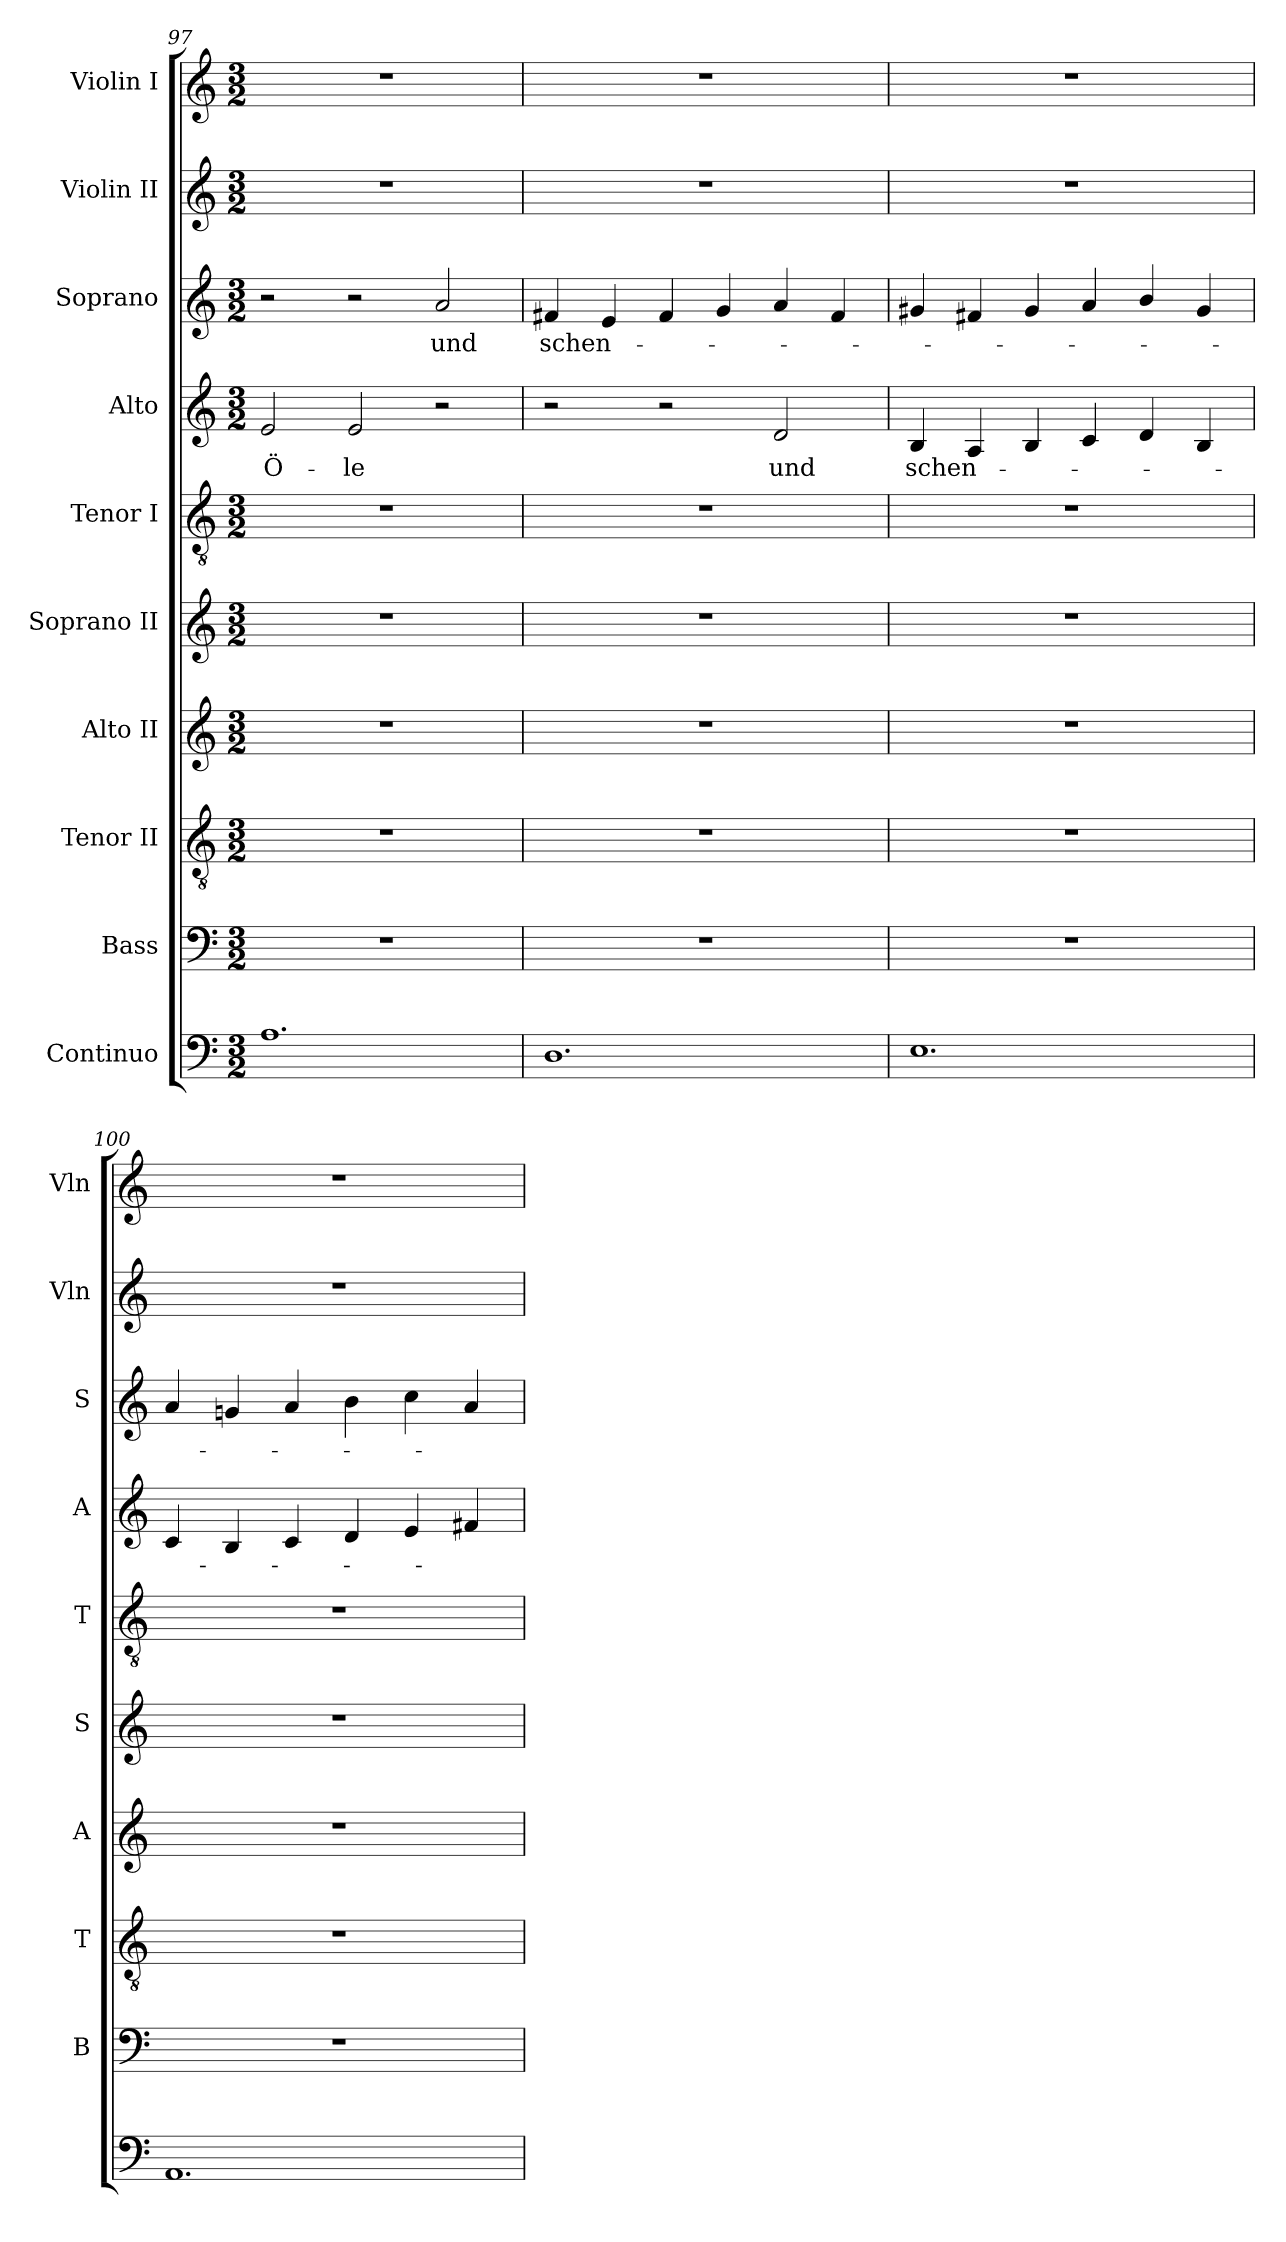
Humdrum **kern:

**kern	**kern	**kern	**kern	**kern	**kern	**kern	**text	**kern	**text	**kern	**kern
*part10	*part9	*part8	*part7	*part6	*part5	*part4	*part4	*part3	*part3	*part2	*part1
*staff10	*staff9	*staff8	*staff7	*staff6	*staff5	*staff4	*staff4	*staff3	*staff3	*staff2	*staff1
*I"Continuo	*I"Bass	*I"Tenor II	*I"Alto II	*I"Soprano II	*I"Tenor I	*I"Alto	*	*I"Soprano	*	*I"Violin II	*I"Violin I
*	*I'B	*I'T	*I'A	*I'S	*I'T	*I'A	*	*I'S	*	*I'Vln	*I'Vln
*clefF4	*clefF4	*clefGv2	*clefG2	*clefG2	*clefGv2	*clefG2	*	*clefG2	*	*clefG2	*clefG2
*k[]	*k[]	*k[]	*k[]	*k[]	*k[]	*k[]	*	*k[]	*	*k[]	*k[]
*C:	*C:	*C:	*C:	*C:	*C:	*C:	*	*C:	*	*C:	*C:
*M3/2	*M3/2	*M3/2	*M3/2	*M3/2	*M3/2	*M3/2	*	*M3/2	*	*M3/2	*M3/2
=97	=97	=97	=97	=97	=97	=97	=97	=97	=97	=97	=97
!	!	!	!	!	!	!	!LO:LY:b	!	!	!	!
1.A	1.r	1.r	1.r	1.r	1.r	2e	Ö-	2r	.	1.r	1.r
!	!	!	!	!	!	!	!LO:LY:b	!	!	!	!
.	.	.	.	.	.	2e	-le	2r	.	.	.
!	!	!	!	!	!	!	!	!	!LO:LY:b	!	!
.	.	.	.	.	.	2r	.	2a	und	.	.
=98	=98	=98	=98	=98	=98	=98	=98	=98	=98	=98	=98
!	!	!	!	!	!	!	!	!	!LO:LY:b	!	!
1.D	1.r	1.r	1.r	1.r	1.r	2r	.	4f#X	schen-	1.r	1.r
.	.	.	.	.	.	.	.	4e	.	.	.
.	.	.	.	.	.	2r	.	4f#	.	.	.
.	.	.	.	.	.	.	.	4g	.	.	.
!	!	!	!	!	!	!	!LO:LY:b	!	!	!	!
.	.	.	.	.	.	2d	und	4a	.	.	.
.	.	.	.	.	.	.	.	4f#	.	.	.
=99	=99	=99	=99	=99	=99	=99	=99	=99	=99	=99	=99
!	!	!	!	!	!	!	!LO:LY:b	!	!	!	!
1.E	1.r	1.r	1.r	1.r	1.r	4B	schen-	4g#X	.	1.r	1.r
.	.	.	.	.	.	4A	.	4f#X	.	.	.
.	.	.	.	.	.	4B	.	4g#	.	.	.
.	.	.	.	.	.	4c	.	4a	.	.	.
.	.	.	.	.	.	4d	.	4b/	.	.	.
.	.	.	.	.	.	4B	.	4g#	.	.	.
=100	=100	=100	=100	=100	=100	=100	=100	=100	=100	=100	=100
1.AA	1.r	1.r	1.r	1.r	1.r	4c	.	4a	.	1.r	1.r
.	.	.	.	.	.	4B	.	4gn	.	.	.
.	.	.	.	.	.	4c	.	4a	.	.	.
.	.	.	.	.	.	4d	.	4b	.	.	.
.	.	.	.	.	.	4e	.	4cc	.	.	.
.	.	.	.	.	.	4f#X	.	4a	.	.	.
=	=	=	=	=	=	=	=	=	=	=	=
*-	*-	*-	*-	*-	*-	*-	*-	*-	*-	*-	*-
